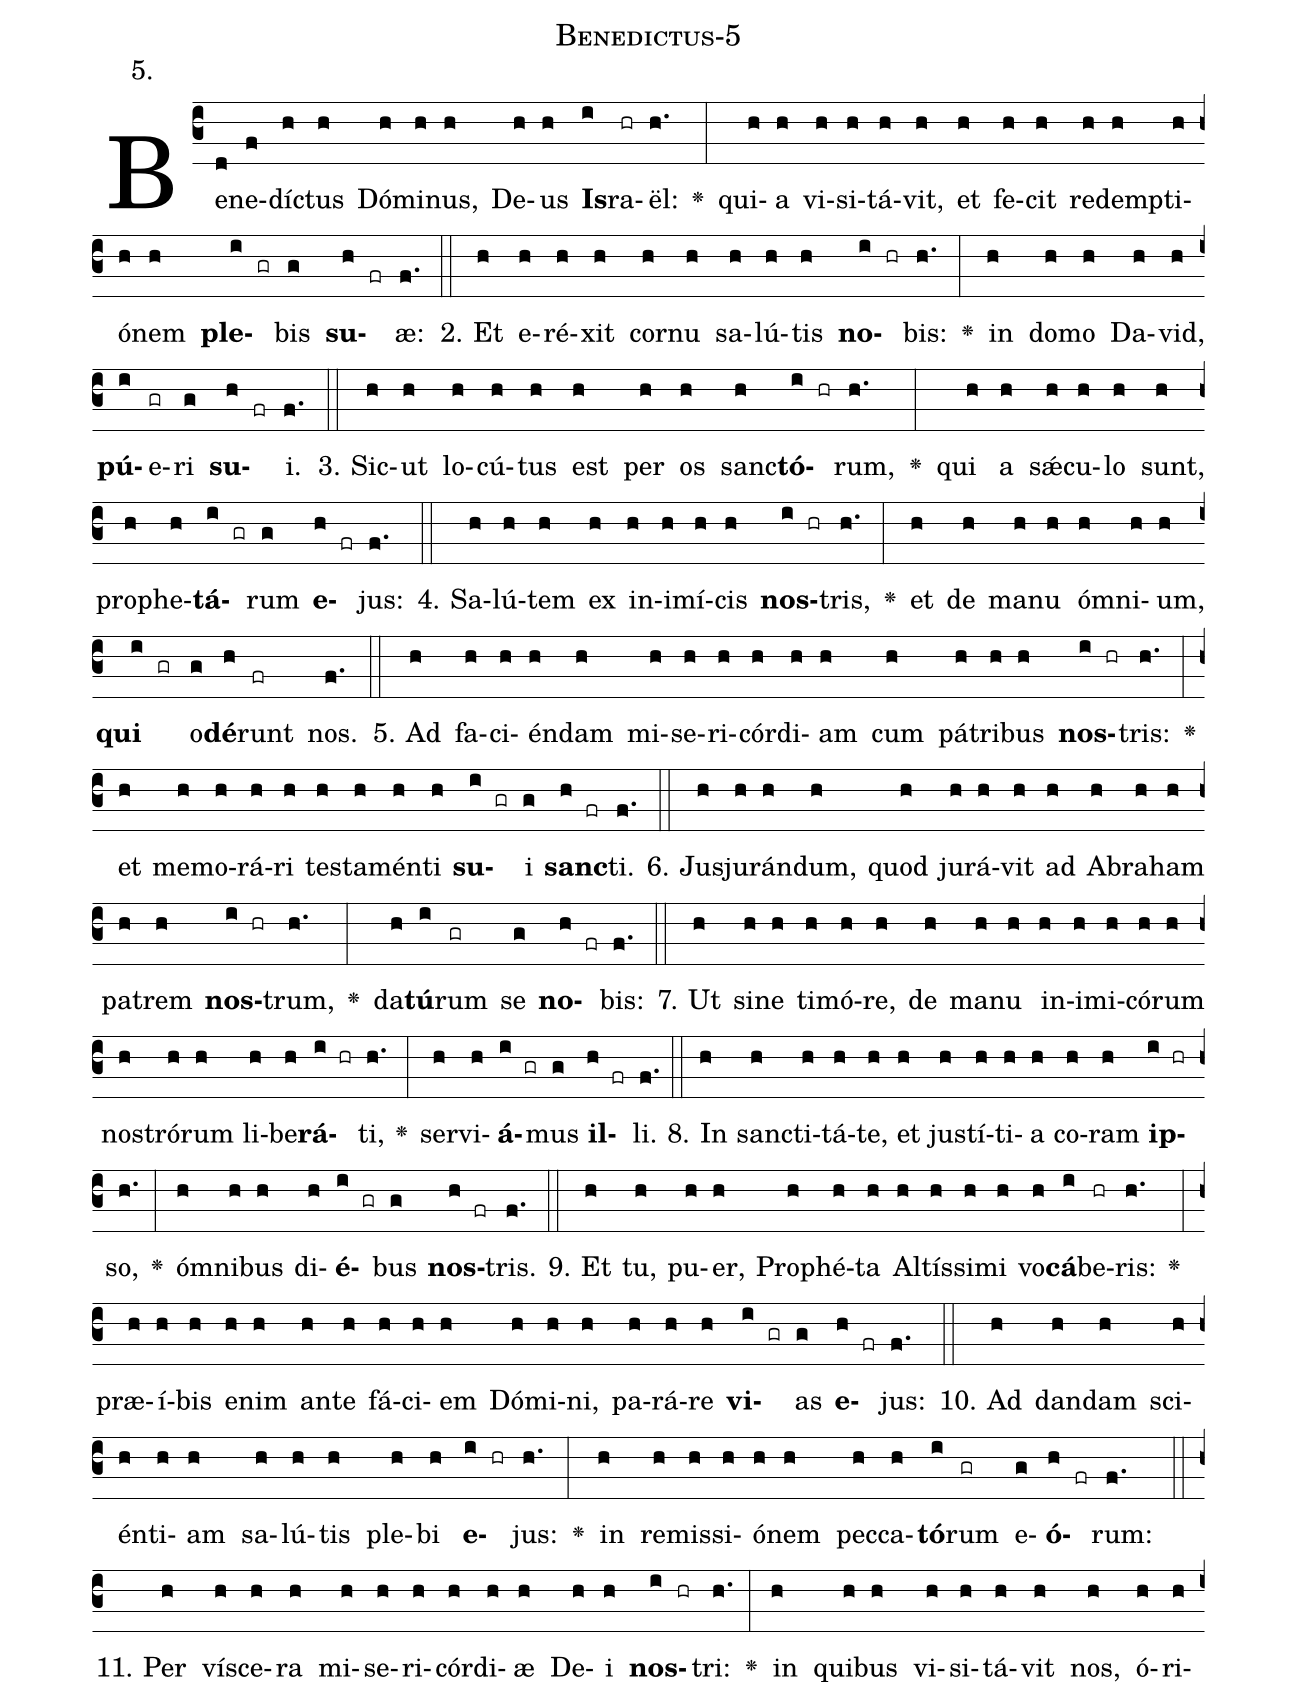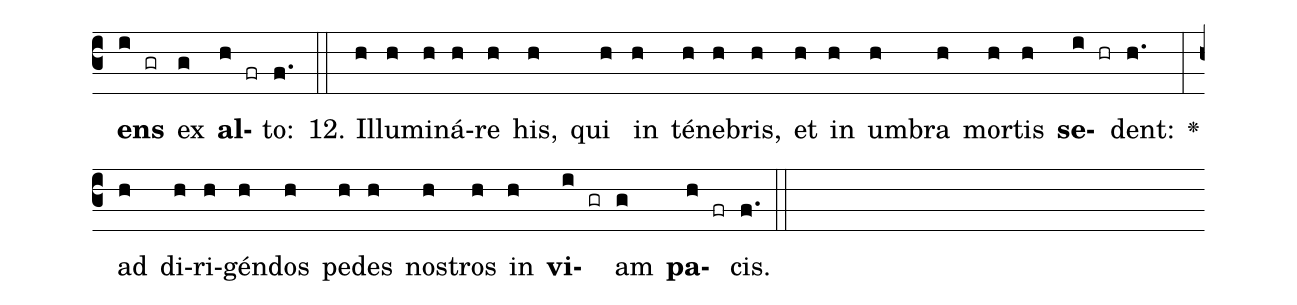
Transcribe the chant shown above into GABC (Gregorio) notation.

name: Benedictus-5;
annotation: 5.;
%%
(c3)Be(d)ne(f)díc(h)tus(h) Dó(h)mi(h)nus,(h) De(h)us(h) <b>Is</b>(i)ra(hr)ël:(h.) <v>\greheightstar</v>(:) qui(h)a(h) vi(h)si(h)tá(h)vit,(h) et(h) fe(h)cit(h) red(h)emp(h)ti(h)ó(h)nem(h) <b>ple</b>(i gr)bis(g) <b>su</b>(h fr)æ:(f.) (::)
2. Et(h) e(h)ré(h)xit(h) cor(h)nu(h) sa(h)lú(h)tis(h) <b>no</b>(i hr)bis:(h.) <v>\greheightstar</v>(:) in(h) do(h)mo(h) Da(h)vid,(h) <b>pú</b>(i)e(gr)ri(g) <b>su</b>(h fr)i.(f.) (::)
3. Sic(h)ut(h) lo(h)cú(h)tus(h) est(h) per(h) os(h) sanc(h)<b>tó</b>(i hr)rum,(h.) <v>\greheightstar</v>(:) qui(h) a(h) sǽ(h)cu(h)lo(h) sunt,(h) pro(h)phe(h)<b>tá</b>(i gr)rum(g) <b>e</b>(h fr)jus:(f.) (::)
4. Sa(h)lú(h)tem(h) ex(h) in(h)i(h)mí(h)cis(h) <b>nos</b>(i hr)tris,(h.) <v>\greheightstar</v>(:) et(h) de(h) ma(h)nu(h) óm(h)ni(h)um,(h) <b>qui</b>(i gr) o(g)<b>dé</b>(h)runt(fr) nos.(f.) (::)
5. Ad(h) fa(h)ci(h)én(h)dam(h) mi(h)se(h)ri(h)cór(h)di(h)am(h) cum(h) pá(h)tri(h)bus(h) <b>nos</b>(i hr)tris:(h.) <v>\greheightstar</v>(:) et(h) me(h)mo(h)rá(h)ri(h) tes(h)ta(h)mén(h)ti(h) <b>su</b>(i gr)i(g) <b>sanc</b>(h fr)ti.(f.) (::)
6. Ju(h)sju(h)rán(h)dum,(h) quod(h) ju(h)rá(h)vit(h) ad(h) A(h)bra(h)ham(h) pa(h)trem(h) <b>nos</b>(i hr)trum,(h.) <v>\greheightstar</v>(:) da(h)<b>tú</b>(i)rum(gr) se(g) <b>no</b>(h fr)bis:(f.) (::)
7. Ut(h) si(h)ne(h) ti(h)mó(h)re,(h) de(h) ma(h)nu(h) in(h)i(h)mi(h)có(h)rum(h) nos(h)tró(h)rum(h) li(h)be(h)<b>rá</b>(i hr)ti,(h.) <v>\greheightstar</v>(:) ser(h)vi(h)<b>á</b>(i gr)mus(g) <b>il</b>(h fr)li.(f.) (::)
8. In(h) sanc(h)ti(h)tá(h)te,(h) et(h) jus(h)tí(h)ti(h)a(h) co(h)ram(h) <b>ip</b>(i hr)so,(h.) <v>\greheightstar</v>(:) óm(h)ni(h)bus(h) di(h)<b>é</b>(i gr)bus(g) <b>nos</b>(h fr)tris.(f.) (::)
9. Et(h) tu,(h) pu(h)er,(h) Pro(h)phé(h)ta(h) Al(h)tís(h)si(h)mi(h) vo(h)<b>cá</b>(i)be(hr)ris:(h.) <v>\greheightstar</v>(:) præ(h)í(h)bis(h) e(h)nim(h) an(h)te(h) fá(h)ci(h)em(h) Dó(h)mi(h)ni,(h) pa(h)rá(h)re(h) <b>vi</b>(i gr)as(g) <b>e</b>(h fr)jus:(f.) (::)
10. Ad(h) dan(h)dam(h) sci(h)én(h)ti(h)am(h) sa(h)lú(h)tis(h) ple(h)bi(h) <b>e</b>(i hr)jus:(h.) <v>\greheightstar</v>(:) in(h) re(h)mis(h)si(h)ó(h)nem(h) pec(h)ca(h)<b>tó</b>(i)rum(gr) e(g)<b>ó</b>(h fr)rum:(f.) (::)
11. Per(h) ví(h)sce(h)ra(h) mi(h)se(h)ri(h)cór(h)di(h)æ(h) De(h)i(h) <b>nos</b>(i hr)tri:(h.) <v>\greheightstar</v>(:) in(h) qui(h)bus(h) vi(h)si(h)tá(h)vit(h) nos,(h) ó(h)ri(h)<b>ens</b>(i gr) ex(g) <b>al</b>(h fr)to:(f.) (::)
12. Il(h)lu(h)mi(h)ná(h)re(h) his,(h) qui(h) in(h) té(h)ne(h)bris,(h) et(h) in(h) um(h)bra(h) mor(h)tis(h) <b>se</b>(i hr)dent:(h.) <v>\greheightstar</v>(:) ad(h) di(h)ri(h)gén(h)dos(h) pe(h)des(h) nos(h)tros(h) in(h) <b>vi</b>(i gr)am(g) <b>pa</b>(h fr)cis.(f.) (::)
